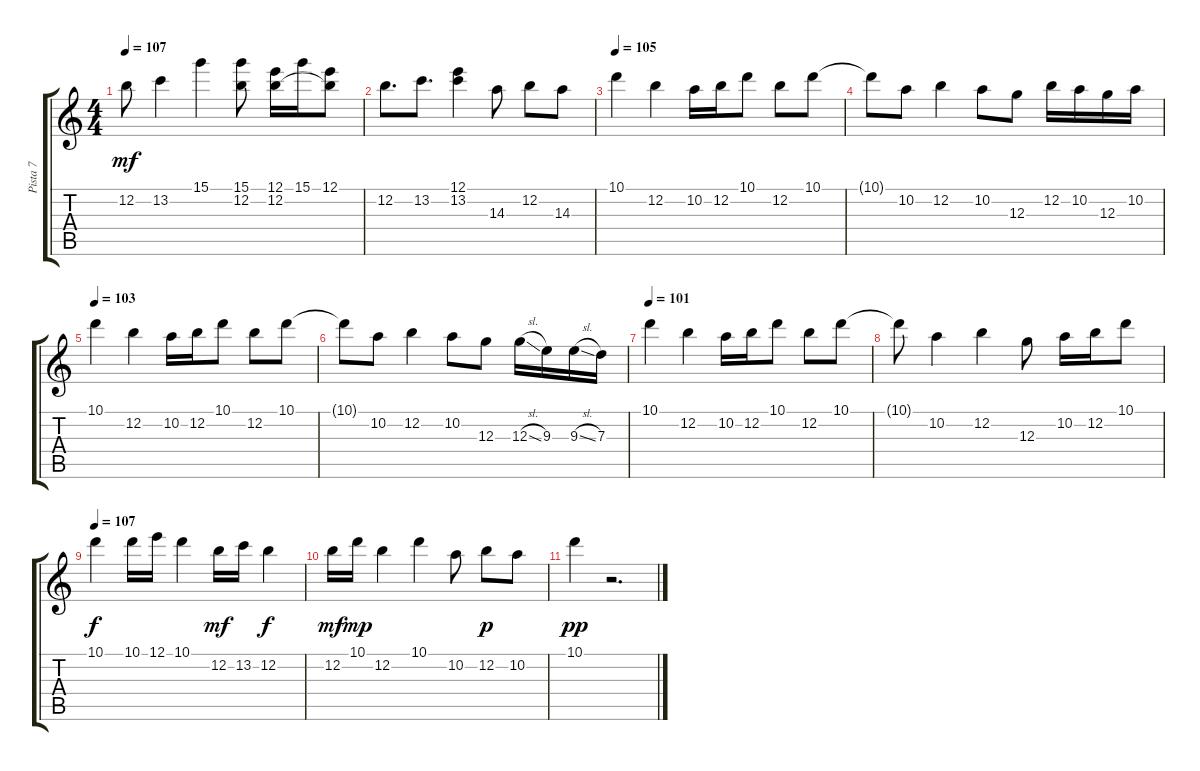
\track ("Pista 7" "Pista 7") {instrument electricguitarclean}
\staff {score tabs}
\tuning (E4 B3 G3 D3 A2 E2) {hide}
\ts (4 4)
\tempo 107
\clef g2
\ks c
12.2.8{dy mf} 13.2.4 15.1.4 (15.1 12.2).8 (12.1 12.2).16 15.1.16 (12.1 12.2{t}).8 |
12.2.8{d} 13.2.8{d} (12.1 13.2).4 14.3.8 12.2.8 14.3.8 |
\tempo 105
10.1.4 12.2.4 10.2.16 12.2.16 10.1.8 12.2.8 10.1.8 |
10.1{t}.8 10.2.8 12.2.4 10.2.8 12.3.8 12.2.16 10.2.16 12.3.16 10.2.16 |
\tempo 103
10.1.4 12.2.4 10.2.16 12.2.16 10.1.8 12.2.8 10.1.8 |
10.1{t}.8 10.2.8 12.2.4 10.2.8 12.3.8 12.3{sl}.16 9.3.16 9.3{sl}.16 7.3.16 |
\tempo 101
10.1.4 12.2.4 10.2.16 12.2.16 10.1.8 12.2.8 10.1.8 |
10.1{t}.8 10.2.4 12.2.4 12.3.8 10.2.16 12.2.16 10.1.8 |
\tempo 107
10.1.4{dy f} 10.1.16 12.1.16 10.1.4 12.2.16{dy mf} 13.2.16 12.2.4{dy f} |
12.2.16{dy mf} 10.1.16{dy mp} 12.2.4 10.1.4 10.2.8 12.2.8{dy p} 10.2.8 |
10.1.4{dy pp} r.2{d}
